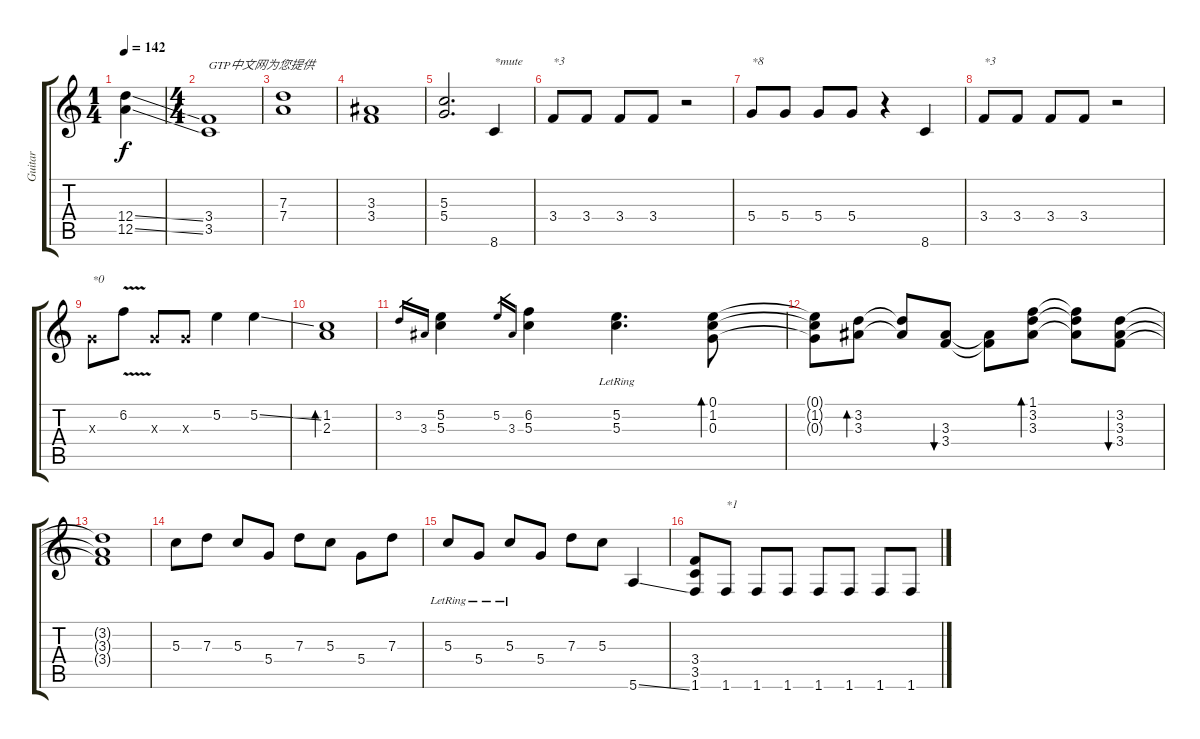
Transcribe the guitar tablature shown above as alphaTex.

\track ("Guitar" "Guitar") {instrument distortionguitar}
\staff {score tabs}
\tuning (E4 B3 G3 D3 A2 E2) {hide}
\ts (1 4)
\tempo 142
\clef g2
\ks c
(12.4{ss} 12.5{ss}).4{dy f instrument distortionguitar} |
\ts (4 4)
(3.4 3.5).1{txt "GTP中文网为您提供"} |
(7.3 7.4).1 |
(3.3 3.4).1 |
(5.3 5.4).2{d} 8.6.4{txt "*mute"} |
3.4.8{txt "*3"} 3.4.8 3.4.8 3.4.8 r.2 |
5.4.8{txt "*8"} 5.4.8 5.4.8 5.4.8 r.4 8.6.4 |
3.4.8{txt "*3"} 3.4.8 3.4.8 3.4.8 r.2 |
0.3{x}.8{txt "*0"} 6.2{v}.8 0.3{x}.8 0.3{x}.8 5.2.4 5.2{ss}.4 |
(1.2 2.3).1{bd 60} |
3.2.16{gr} 3.3.16{gr} (5.2 5.3).4 5.2.16{gr} 3.3.16{gr} (6.2 5.3).4 (5.2{lr} 5.3).4{d} (0.1 1.2 0.3).8{bd 60} |
(0.1{t} 1.2{t} 0.3{t}).8 (3.2 3.3).8{bd 60} (3.2{t} 3.3{t}).8 (3.3 3.4).8{bu 60} (3.3{t} 3.4{t}).8 (1.1 3.2 3.3).8{bd 60} (1.1{t} 3.2{t} 3.3{t}).8 (3.2 3.3 3.4).8{bu 60} |
(3.2{t} 3.3{t} 3.4{t}).1 |
5.3.8 7.3.8 5.3.8 5.4.8 7.3.8 5.3.8 5.4.8 7.3.8 |
5.3{lr}.8 5.4{lr}.8 5.3{lr}.8 5.4.8 7.3.8 5.3.8 5.6{ss}.4 |
(3.4 3.5 1.6).8 1.6.8{txt "*1"} 1.6.8 1.6.8 1.6.8 1.6.8 1.6.8 1.6.8
